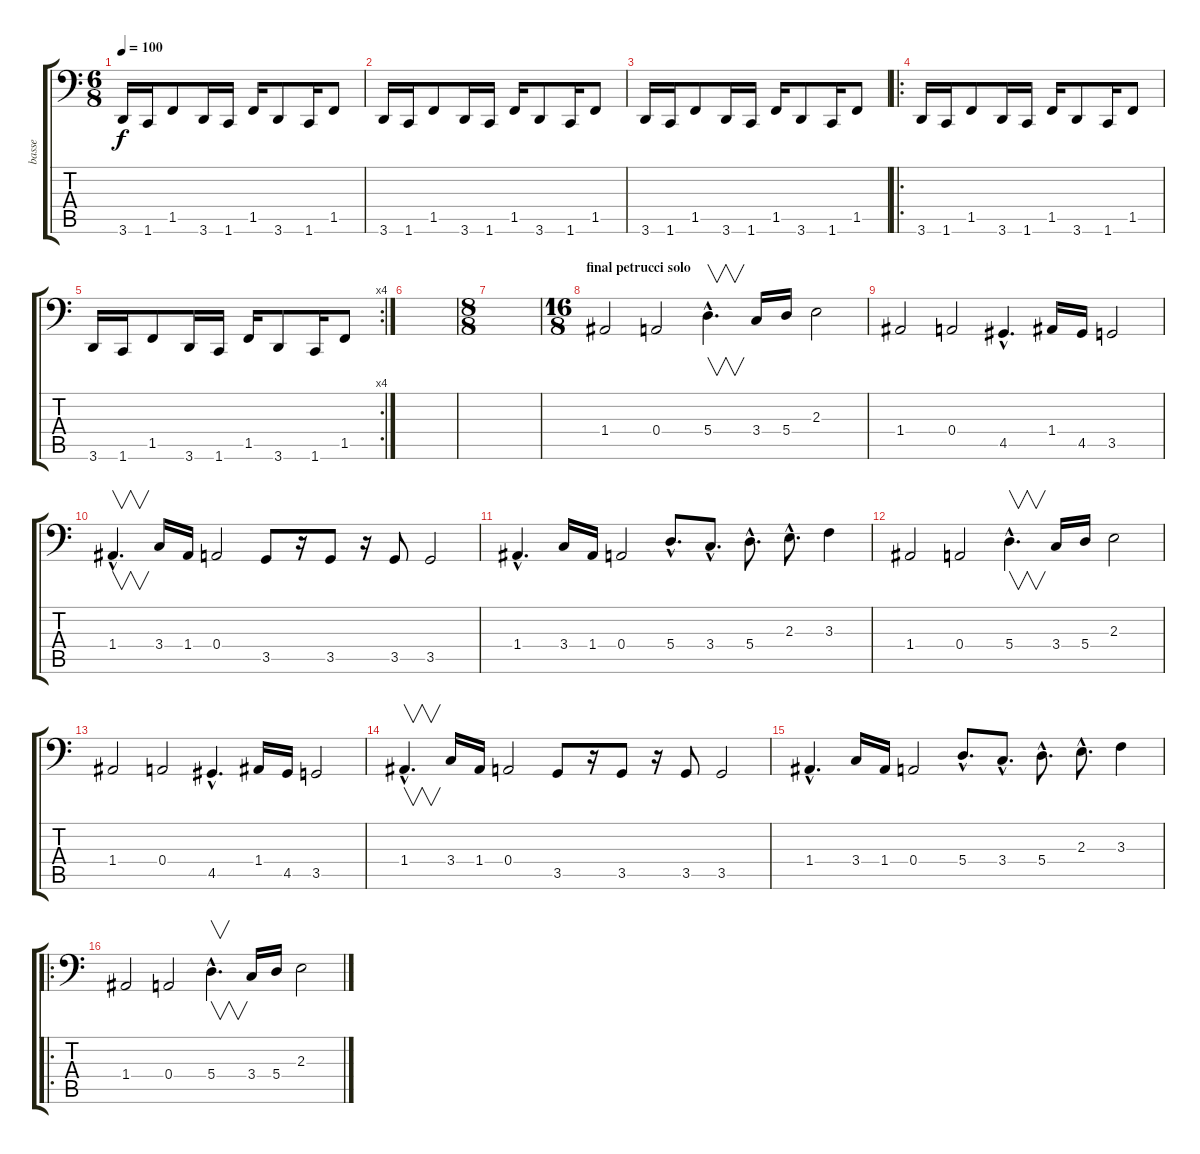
\track ("basse" "basse") {instrument slapbass1}
\staff {score tabs}
\tuning (C3 G2 D2 A1 E1 B0) {hide}
\ts (6 8)
\tempo 100
\clef f4
\ks c
3.6.16{dy f} 1.6.16 1.5.8 3.6.16 1.6.16 1.5.16 3.6.8 1.6.16 1.5.8 |
3.6.16 1.6.16 1.5.8 3.6.16 1.6.16 1.5.16 3.6.8 1.6.16 1.5.8 |
3.6.16 1.6.16 1.5.8 3.6.16 1.6.16 1.5.16 3.6.8 1.6.16 1.5.8 |
\ro
3.6.16 1.6.16 1.5.8 3.6.16 1.6.16 1.5.16 3.6.8 1.6.16 1.5.8 |
\rc 4
3.6.16 1.6.16 1.5.8 3.6.16 1.6.16 1.5.16 3.6.8 1.6.16 1.5.8 |
|
\ts (8 8)
|
\ts (16 8)
\section ("" "final petrucci solo")
1.4.2{instrument electricbassfinger} 0.4.2 5.4{hac}.4{v d} 3.4.16 5.4.16 2.3.2 |
1.4.2 0.4.2 4.5{hac}.4{d} 1.4.16 4.5.16 3.5.2 |
1.4{hac}.4{v d} 3.4.16 1.4.16 0.4.2 3.5.8 r.16 3.5.8 r.16 3.5.8 3.5.2 |
1.4{hac}.4{d} 3.4.16 1.4.16 0.4.2 5.4{hac}.8{d} 3.4{hac}.8{d} 5.4{hac}.8{d} 2.3{hac}.8{d} 3.3.4 |
1.4.2 0.4.2 5.4{hac}.4{v d} 3.4.16 5.4.16 2.3.2 |
1.4.2 0.4.2 4.5{hac}.4{d} 1.4.16 4.5.16 3.5.2 |
1.4{hac}.4{v d} 3.4.16 1.4.16 0.4.2 3.5.8 r.16 3.5.8 r.16 3.5.8 3.5.2 |
1.4{hac}.4{d} 3.4.16 1.4.16 0.4.2 5.4{hac}.8{d} 3.4{hac}.8{d} 5.4{hac}.8{d} 2.3{hac}.8{d} 3.3.4 |
\ro
1.4.2 0.4.2 5.4{hac}.4{v d} 3.4.16 5.4.16 2.3.2
